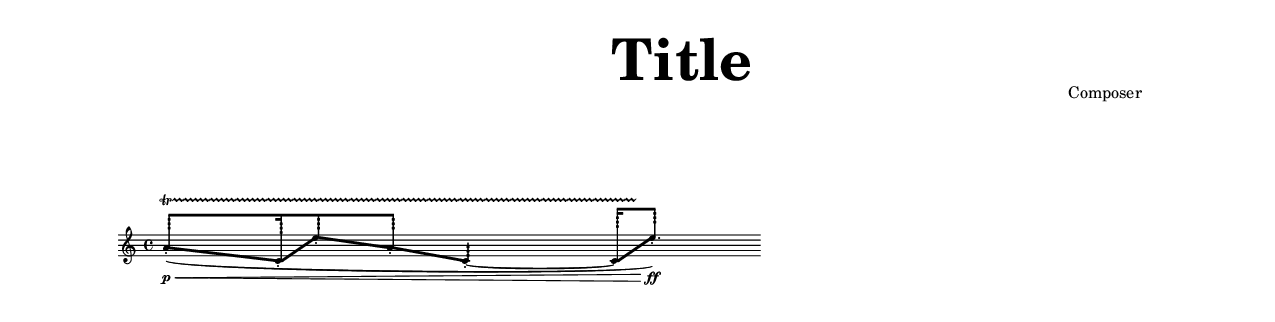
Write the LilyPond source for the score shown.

% 2015-11-22 01:56

\version "2.19.29"
\language "english"

#(ly:set-option 'relative-includes #t)

\include "stylesheet.ily"

\score {
    \new Score <<
        \new Staff {
            \new Voice {
                {
                    \time 4/4
                    a'8. :64 -\staccato \glissando \< \p [ ( \startTrillSpan
                    c'16 :128 -\staccato \glissando
                    e''8 :64 -\staccato \glissando
                    a'8 :64 -\staccato ] \glissando
                    c'4 :32 -\staccato ~
                    c'16 :128 \glissando [
                    e''8. :64 -\staccato \ff ] ) \stopTrillSpan
                }
            }
        }
    >>
}